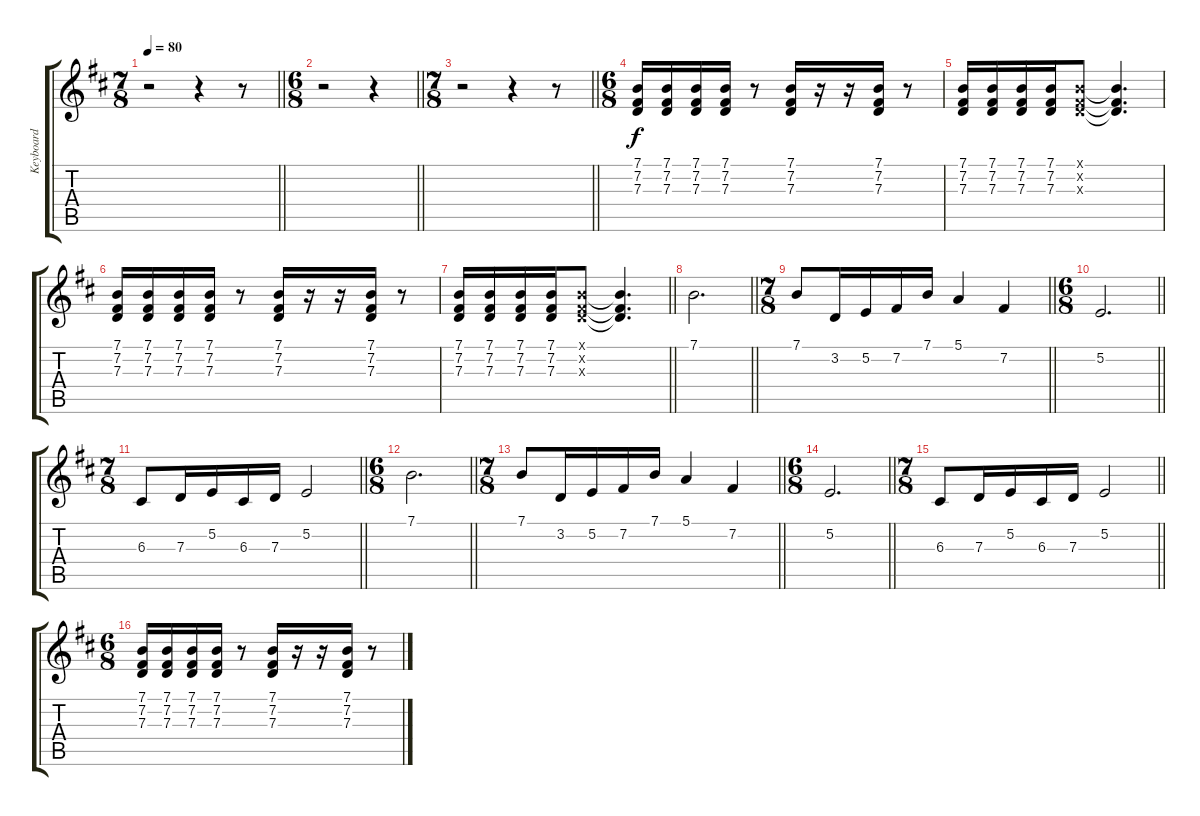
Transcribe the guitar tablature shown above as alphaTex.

\track ("Keyboard" "Keyboard") {instrument lead2sawtooth}
\staff {score tabs}
\tuning (E4 B3 G3 D3 A2 E2) {hide}
\ts (7 8)
\tempo 80
\clef g2
\barLineRight lightlight
\ks d
r.2{dy f} r.4 r.8 |
\ts (6 8)
\barLineRight lightlight
r.2 r.4 |
\ts (7 8)
\barLineRight lightlight
r.2 r.4 r.8 |
\ts (6 8)
(7.1 7.2 7.3).16 (7.1 7.2 7.3).16 (7.1 7.2 7.3).16 (7.1 7.2 7.3).16 r.8 (7.1 7.2 7.3).16 r.16 r.16 (7.1 7.2 7.3).16 r.8 |
(7.1 7.2 7.3).16 (7.1 7.2 7.3).16 (7.1 7.2 7.3).16 (7.1 7.2 7.3).16 (7.1{x} 7.2{x} 7.3{x}).8 (7.1{t} 7.2{t} 7.3{t}).4{d} |
(7.1 7.2 7.3).16 (7.1 7.2 7.3).16 (7.1 7.2 7.3).16 (7.1 7.2 7.3).16 r.8 (7.1 7.2 7.3).16 r.16 r.16 (7.1 7.2 7.3).16 r.8 |
\barLineRight lightlight
(7.1 7.2 7.3).16 (7.1 7.2 7.3).16 (7.1 7.2 7.3).16 (7.1 7.2 7.3).16 (7.1{x} 7.2{x} 7.3{x}).8 (7.1{t} 7.2{t} 7.3{t}).4{d} |
\barLineRight lightlight
7.1.2{d} |
\ts (7 8)
\section ("" " ")
\barLineRight lightlight
7.1.8 3.2.16 5.2.16 7.2.16 7.1.16 5.1.4 7.2.4 |
\ts (6 8)
\barLineRight lightlight
5.2.2{d} |
\ts (7 8)
\barLineRight lightlight
6.3.8 7.3.16 5.2.16 6.3.16 7.3.16 5.2.2 |
\ts (6 8)
\barLineRight lightlight
7.1.2{d} |
\ts (7 8)
\barLineRight lightlight
7.1.8 3.2.16 5.2.16 7.2.16 7.1.16 5.1.4 7.2.4 |
\ts (6 8)
\barLineRight lightlight
5.2.2{d} |
\ts (7 8)
\barLineRight lightlight
6.3.8 7.3.16 5.2.16 6.3.16 7.3.16 5.2.2 |
\ts (6 8)
(7.1 7.2 7.3).16 (7.1 7.2 7.3).16 (7.1 7.2 7.3).16 (7.1 7.2 7.3).16 r.8 (7.1 7.2 7.3).16 r.16 r.16 (7.1 7.2 7.3).16 r.8
